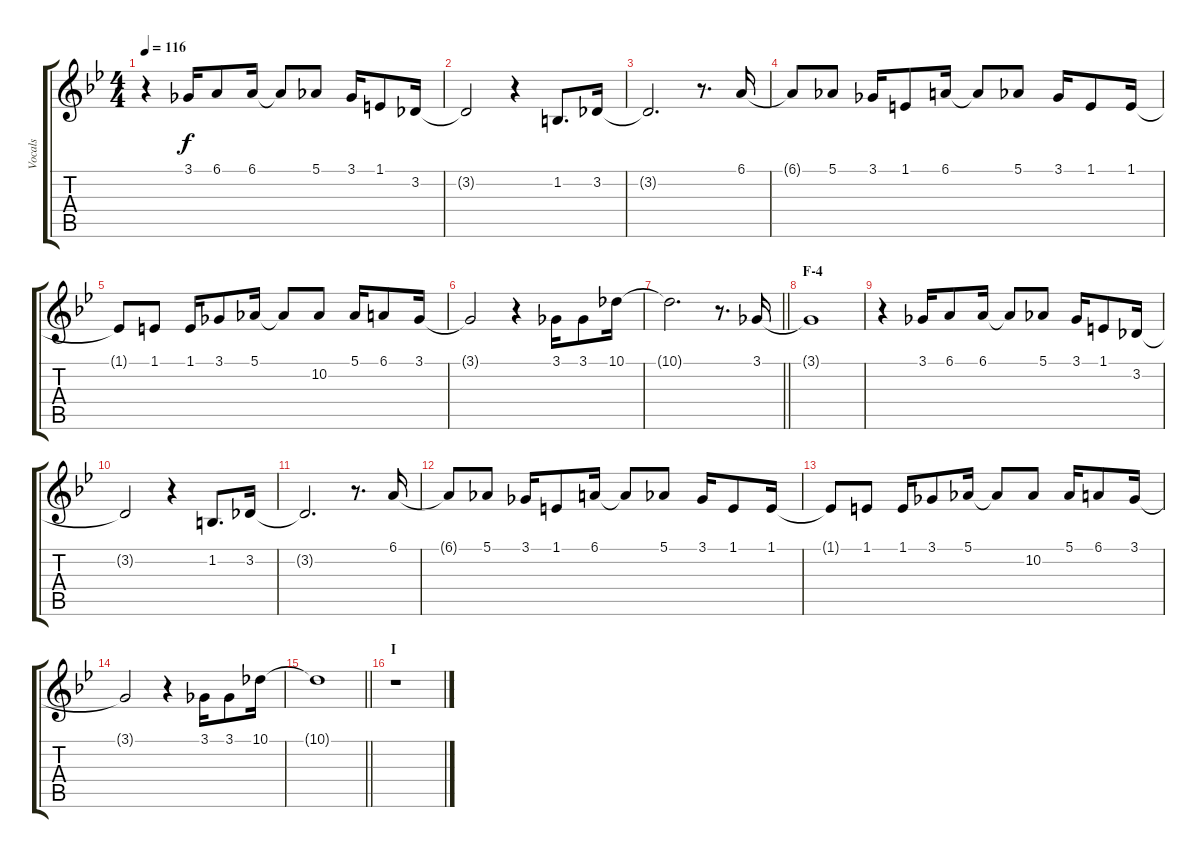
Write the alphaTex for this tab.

\track ("Vocals" "Vocals") {instrument voiceoohs}
\staff {score tabs}
\tuning (Eb4 Bb3 Gb3 Db3 Ab2 Eb2) {hide}
\ts (4 4)
\tempo 116
\clef g2
\ks bb
r.4{dy f} 3.1.16 6.1.8 6.1.16 6.1{t}.8 5.1.8 3.1.16 1.1.8 3.2.16 |
3.2{t}.2 r.4 1.2.8{d} 3.2.16 |
3.2{t}.2{d} r.8{d} 6.1.16 |
6.1{t}.8 5.1.8 3.1.16 1.1.8 6.1.16 6.1{t}.8 5.1.8 3.1.16 1.1.8 1.1.16 |
1.1{t}.8 1.1.8 1.1.16 3.1.8 5.1.16 5.1{t}.8 10.2.8 5.1.16 6.1.8 3.1.16 |
3.1{t}.2 r.4 3.1.16 3.1.8 10.1.16 |
\barLineRight lightlight
10.1{t}.2{d} r.8{d} 3.1.16 |
\section ("" "F-4")
3.1{t}.1 |
r.4 3.1.16 6.1.8 6.1.16 6.1{t}.8 5.1.8 3.1.16 1.1.8 3.2.16 |
3.2{t}.2 r.4 1.2.8{d} 3.2.16 |
3.2{t}.2{d} r.8{d} 6.1.16 |
6.1{t}.8 5.1.8 3.1.16 1.1.8 6.1.16 6.1{t}.8 5.1.8 3.1.16 1.1.8 1.1.16 |
1.1{t}.8 1.1.8 1.1.16 3.1.8 5.1.16 5.1{t}.8 10.2.8 5.1.16 6.1.8 3.1.16 |
3.1{t}.2 r.4 3.1.16 3.1.8 10.1.16 |
\barLineRight lightlight
10.1{t}.1 |
\section ("" "I")
r.1
